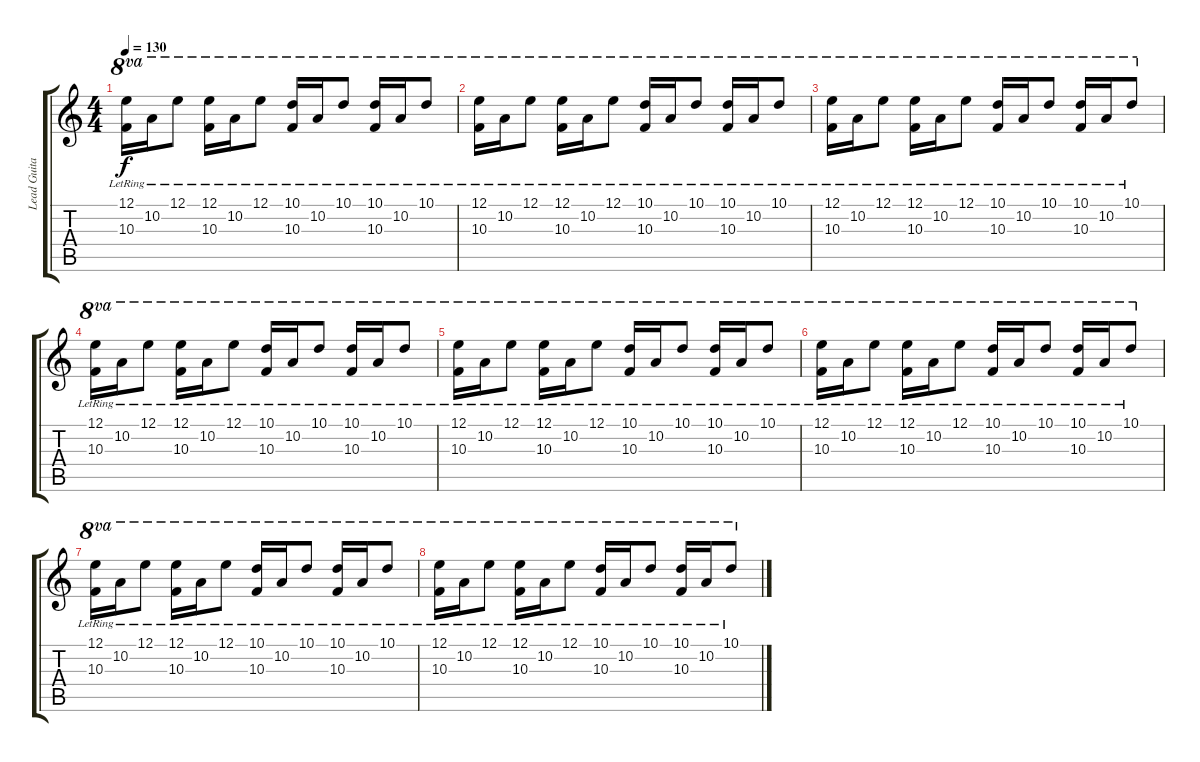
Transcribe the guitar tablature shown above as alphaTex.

\track ("Lead Guitar III" "Lead Guita") {instrument acousticguitarnylon}
\staff {score tabs}
\tuning (E4 B3 G3 D3 A2 E2) {hide}
\ts (4 4)
\tempo 130
\clef g2
\ks c
(12.1{lr} 10.3{lr}).16{ot 8va dy f} 10.2{lr}.16{ot 8va} 12.1{lr}.8{ot 8va} (12.1{lr} 10.3{lr}).16{ot 8va} 10.2{lr}.16{ot 8va} 12.1{lr}.8{ot 8va} (10.1{lr} 10.3{lr}).16{ot 8va} 10.2{lr}.16{ot 8va} 10.1{lr}.8{ot 8va} (10.1{lr} 10.3{lr}).16{ot 8va} 10.2{lr}.16{ot 8va} 10.1{lr}.8{ot 8va} |
(12.1{lr} 10.3{lr}).16{ot 8va} 10.2{lr}.16{ot 8va} 12.1{lr}.8{ot 8va} (12.1{lr} 10.3{lr}).16{ot 8va} 10.2{lr}.16{ot 8va} 12.1{lr}.8{ot 8va} (10.1{lr} 10.3{lr}).16{ot 8va} 10.2{lr}.16{ot 8va} 10.1{lr}.8{ot 8va} (10.1{lr} 10.3{lr}).16{ot 8va} 10.2{lr}.16{ot 8va} 10.1{lr}.8{ot 8va} |
(12.1{lr} 10.3{lr}).16{ot 8va} 10.2{lr}.16{ot 8va} 12.1{lr}.8{ot 8va} (12.1{lr} 10.3{lr}).16{ot 8va} 10.2{lr}.16{ot 8va} 12.1{lr}.8{ot 8va} (10.1{lr} 10.3{lr}).16{ot 8va} 10.2{lr}.16{ot 8va} 10.1{lr}.8{ot 8va} (10.1{lr} 10.3{lr}).16{ot 8va} 10.2{lr}.16{ot 8va} 10.1{lr}.8{ot 8va} |
(12.1{lr} 10.3{lr}).16{ot 8va} 10.2{lr}.16{ot 8va} 12.1{lr}.8{ot 8va} (12.1{lr} 10.3{lr}).16{ot 8va} 10.2{lr}.16{ot 8va} 12.1{lr}.8{ot 8va} (10.1{lr} 10.3{lr}).16{ot 8va} 10.2{lr}.16{ot 8va} 10.1{lr}.8{ot 8va} (10.1{lr} 10.3{lr}).16{ot 8va} 10.2{lr}.16{ot 8va} 10.1{lr}.8{ot 8va} |
(12.1{lr} 10.3{lr}).16{ot 8va} 10.2{lr}.16{ot 8va} 12.1{lr}.8{ot 8va} (12.1{lr} 10.3{lr}).16{ot 8va} 10.2{lr}.16{ot 8va} 12.1{lr}.8{ot 8va} (10.1{lr} 10.3{lr}).16{ot 8va} 10.2{lr}.16{ot 8va} 10.1{lr}.8{ot 8va} (10.1{lr} 10.3{lr}).16{ot 8va} 10.2{lr}.16{ot 8va} 10.1{lr}.8{ot 8va} |
(12.1{lr} 10.3{lr}).16{ot 8va} 10.2{lr}.16{ot 8va} 12.1{lr}.8{ot 8va} (12.1{lr} 10.3{lr}).16{ot 8va} 10.2{lr}.16{ot 8va} 12.1{lr}.8{ot 8va} (10.1{lr} 10.3{lr}).16{ot 8va} 10.2{lr}.16{ot 8va} 10.1{lr}.8{ot 8va} (10.1{lr} 10.3{lr}).16{ot 8va} 10.2{lr}.16{ot 8va} 10.1{lr}.8{ot 8va} |
(12.1{lr} 10.3{lr}).16{ot 8va} 10.2{lr}.16{ot 8va} 12.1{lr}.8{ot 8va} (12.1{lr} 10.3{lr}).16{ot 8va} 10.2{lr}.16{ot 8va} 12.1{lr}.8{ot 8va} (10.1{lr} 10.3{lr}).16{ot 8va} 10.2{lr}.16{ot 8va} 10.1{lr}.8{ot 8va} (10.1{lr} 10.3{lr}).16{ot 8va} 10.2{lr}.16{ot 8va} 10.1{lr}.8{ot 8va} |
(12.1{lr} 10.3{lr}).16{ot 8va} 10.2{lr}.16{ot 8va} 12.1{lr}.8{ot 8va} (12.1{lr} 10.3{lr}).16{ot 8va} 10.2{lr}.16{ot 8va} 12.1{lr}.8{ot 8va} (10.1{lr} 10.3{lr}).16{ot 8va} 10.2{lr}.16{ot 8va} 10.1{lr}.8{ot 8va} (10.1{lr} 10.3{lr}).16{ot 8va} 10.2{lr}.16{ot 8va} 10.1{lr}.8{ot 8va}
